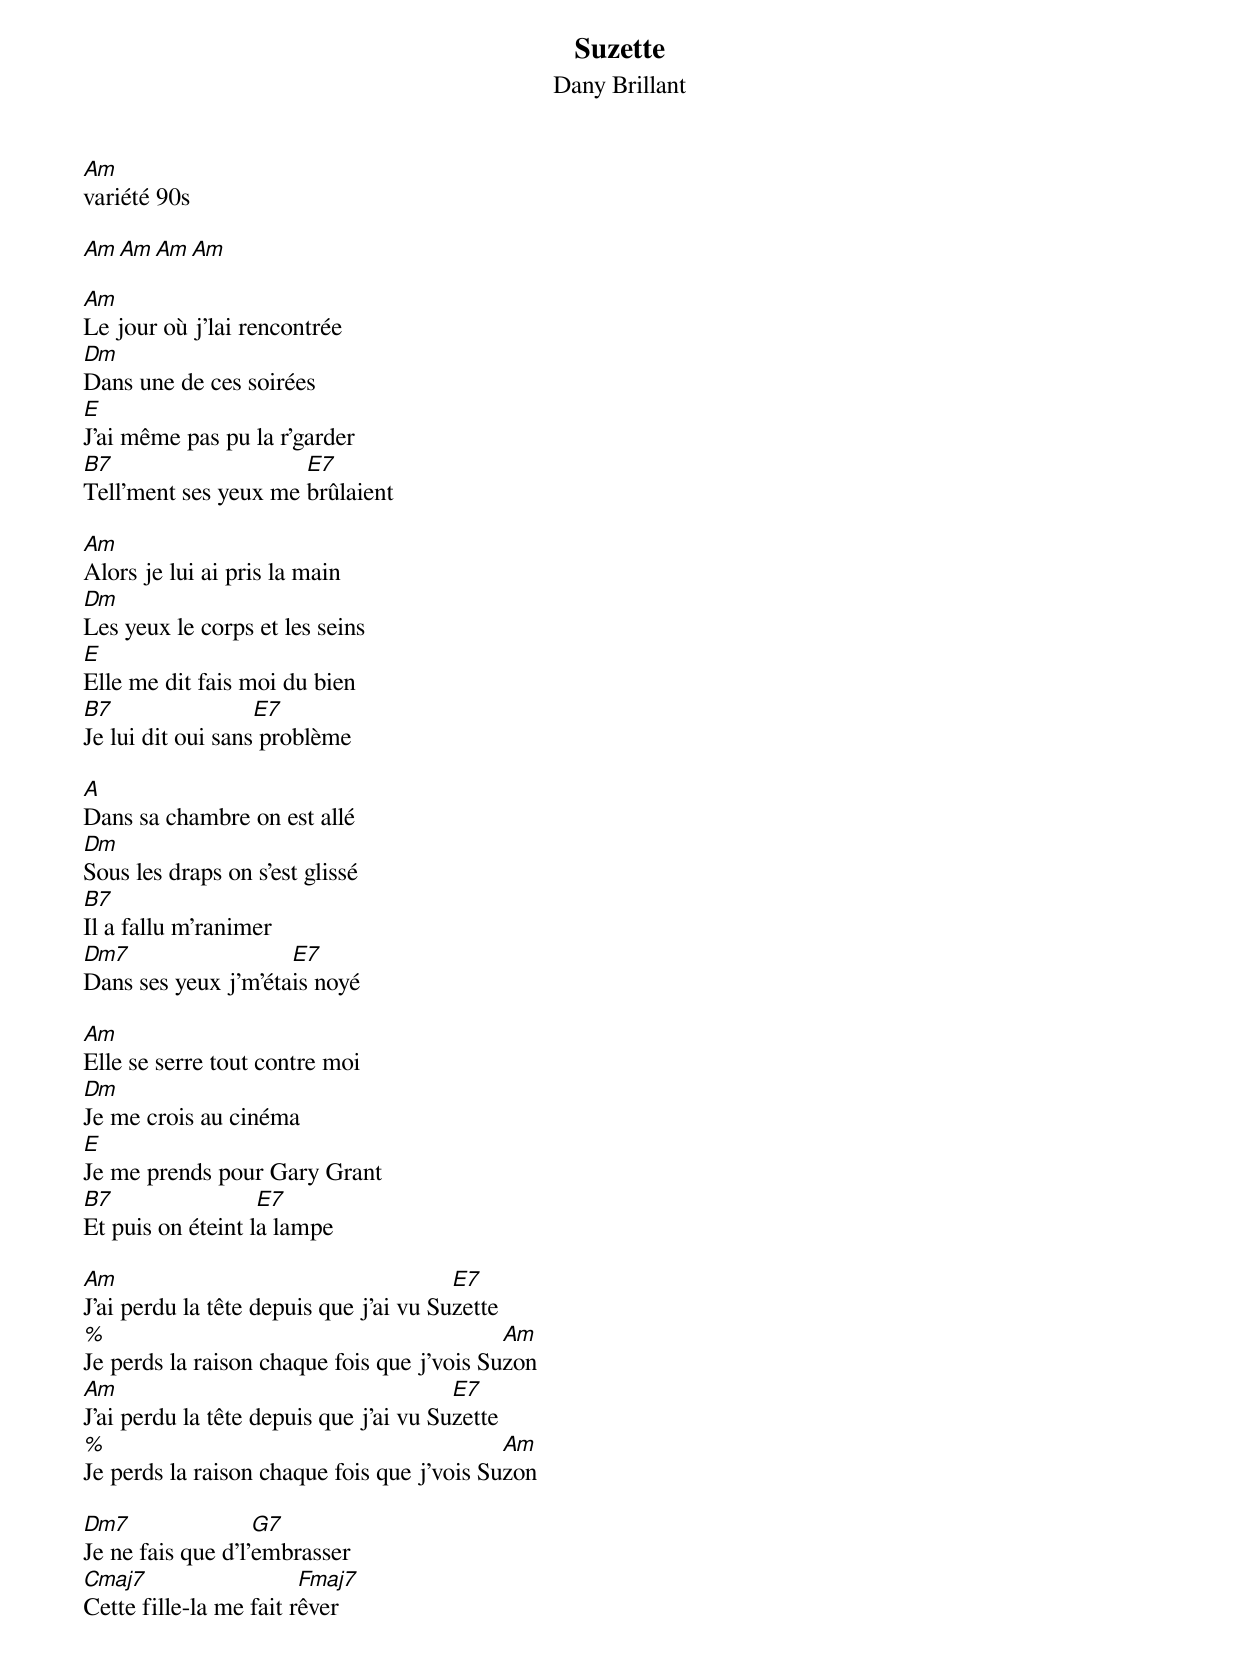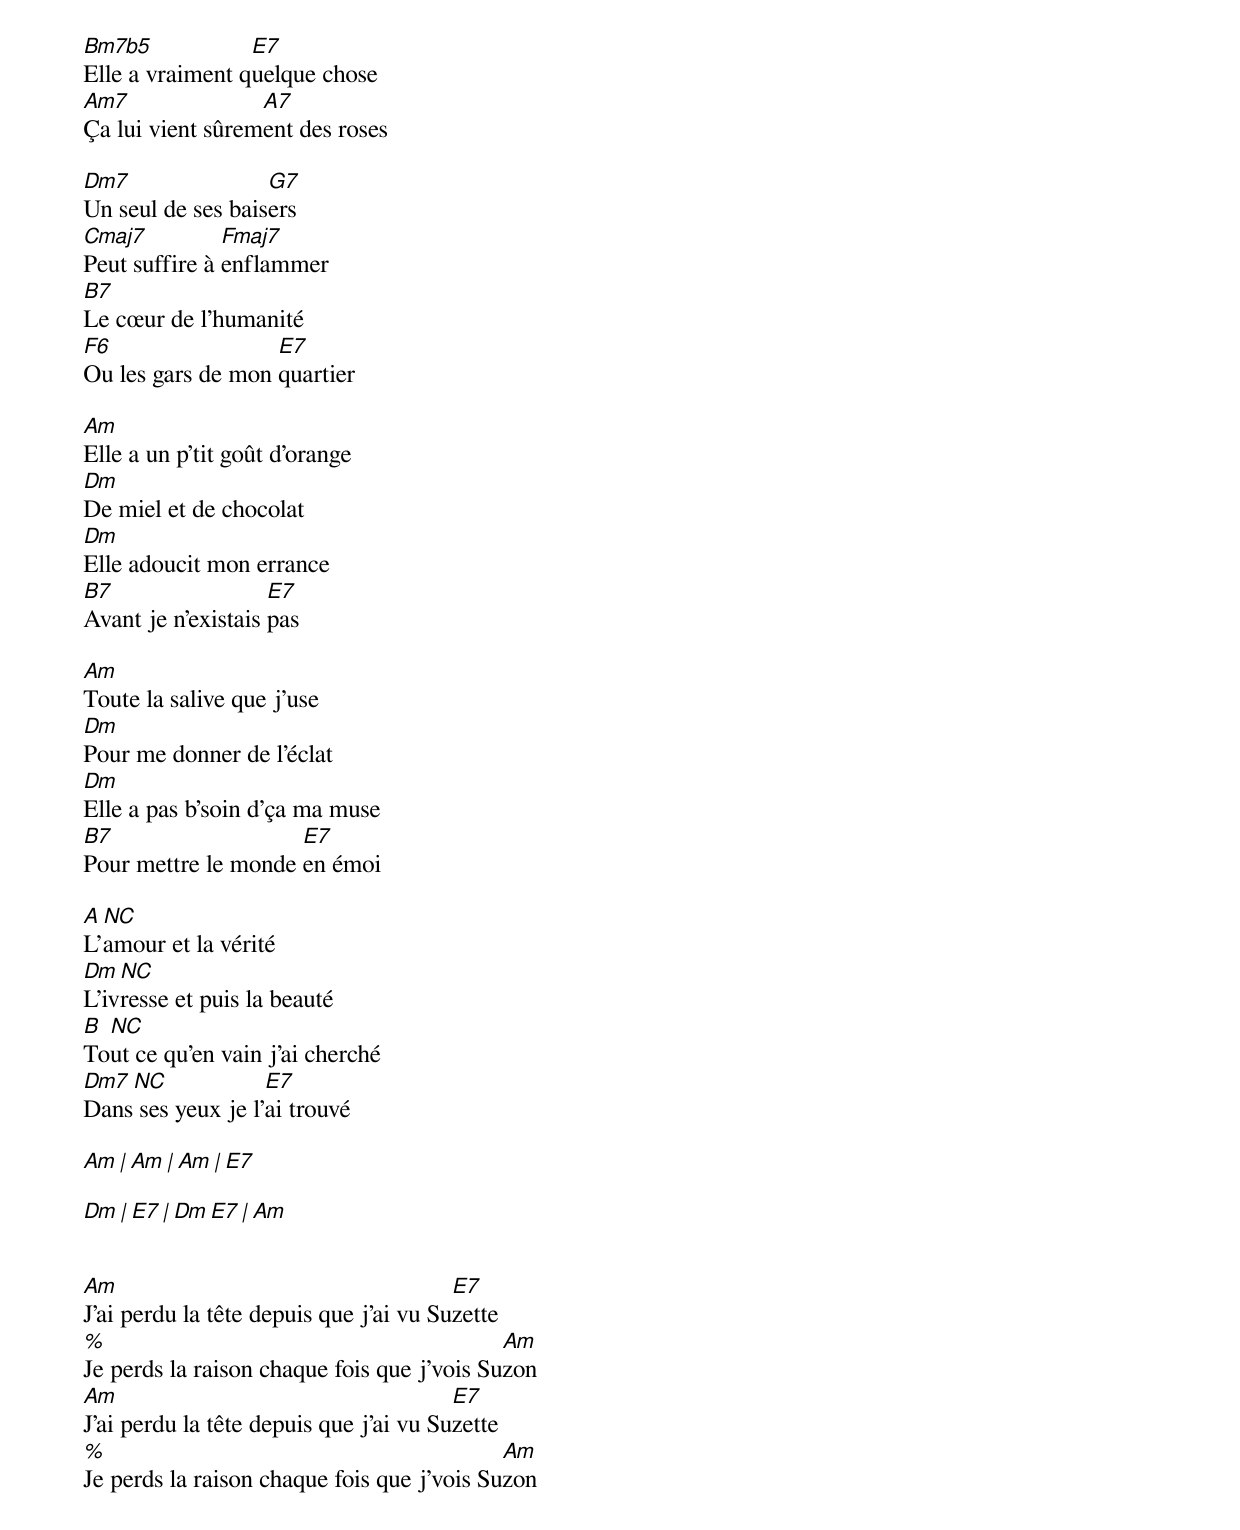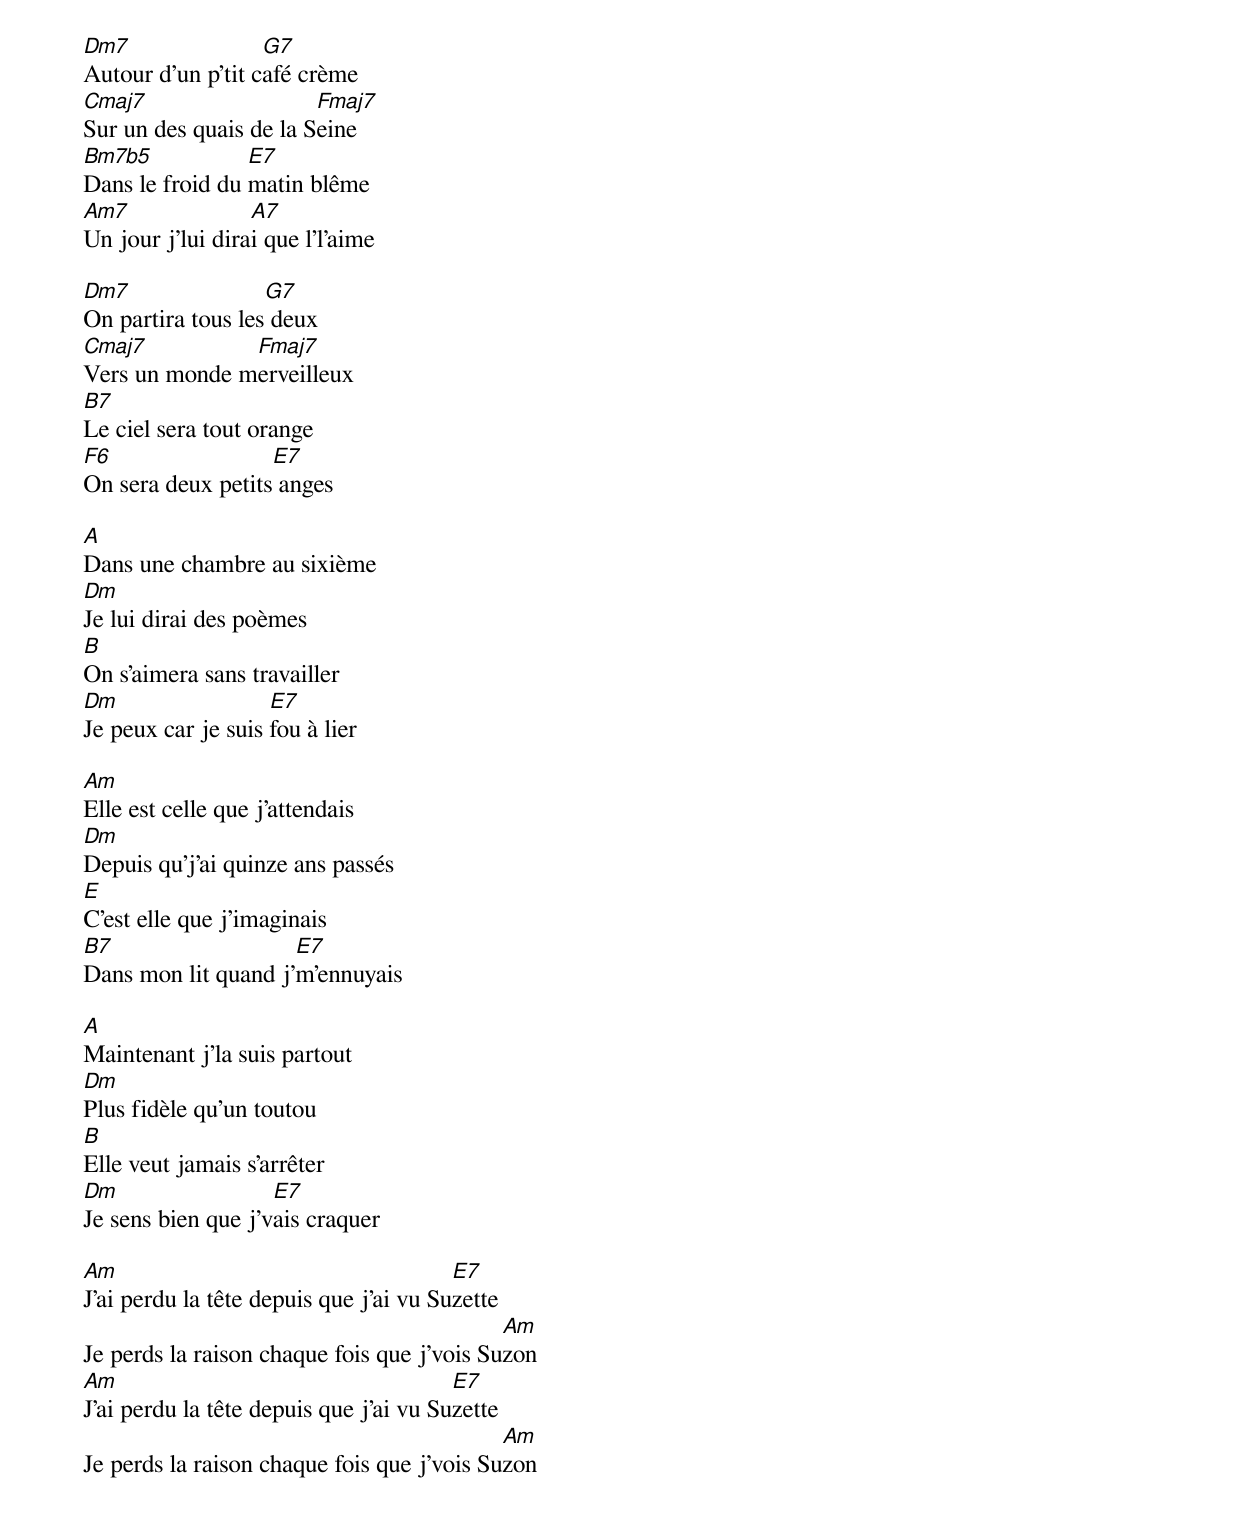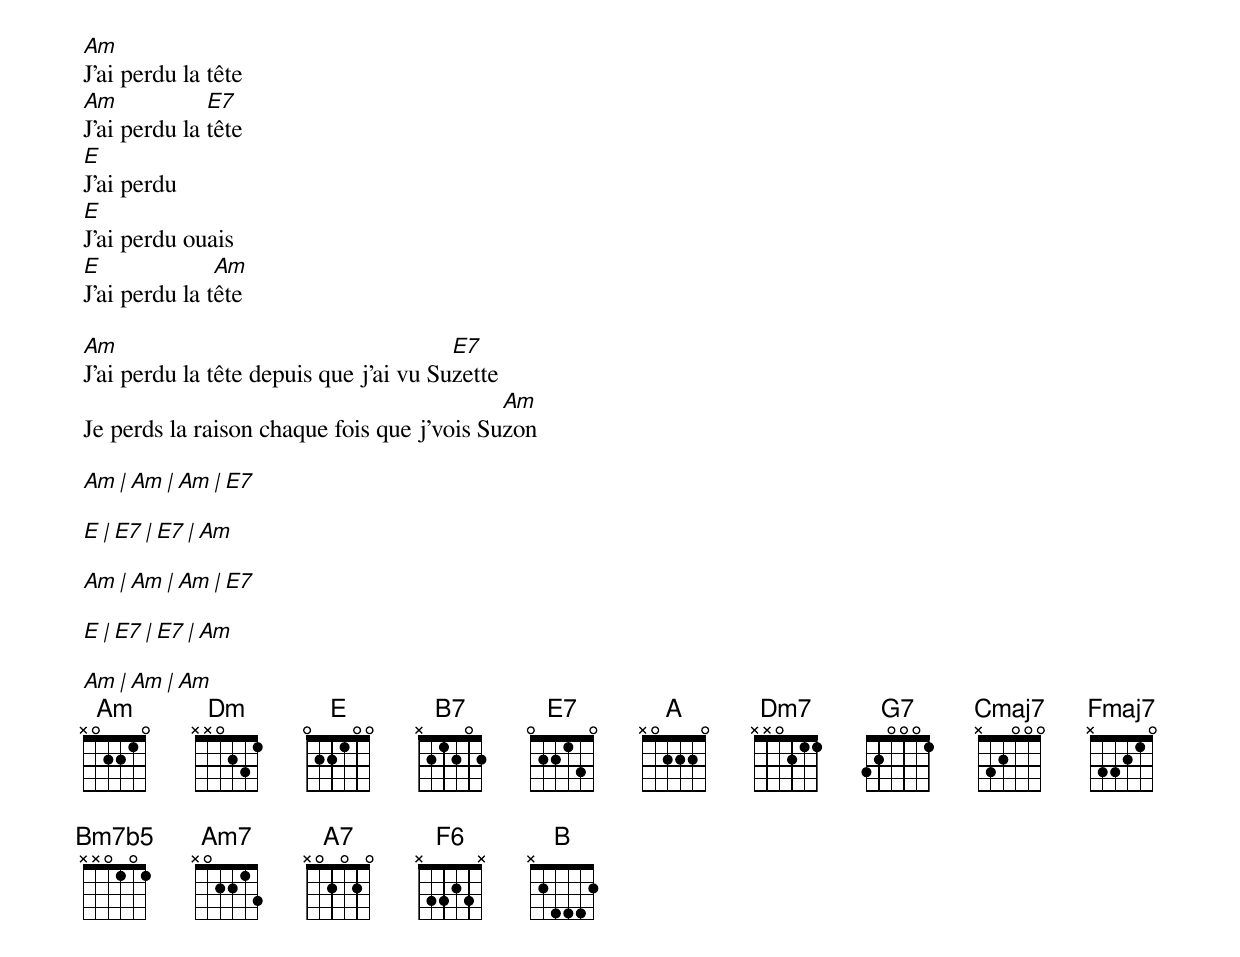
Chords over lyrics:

Suzette
Dany Brillant
Am
variété 90s

Am    Am    Am    Am

Am
Le jour où j'lai rencontrée
Dm
Dans une de ces soirées
E
J'ai même pas pu la r'garder
B7                    E7
Tell'ment ses yeux me brûlaient

Am
Alors je lui ai pris la main
Dm
Les yeux le corps et les seins
E
Elle me dit fais moi du bien
B7                 E7
Je lui dit oui sans problème

A
Dans sa chambre on est allé
Dm
Sous les draps on s'est glissé
B7
Il a fallu m'ranimer
Dm7                  E7
Dans ses yeux j'm'étais noyé

Am
Elle se serre tout contre moi
Dm
Je me crois au cinéma
E
Je me prends pour Gary Grant
B7                 E7
Et puis on éteint la lampe

Am                                      E7
J'ai perdu la tête depuis que j'ai vu Suzette
%                                           Am
Je perds la raison chaque fois que j'vois Suzon
Am                                      E7
J'ai perdu la tête depuis que j'ai vu Suzette
%                                           Am
Je perds la raison chaque fois que j'vois Suzon

Dm7                G7
Je ne fais que d'l'embrasser
Cmaj7                   Fmaj7
Cette fille-la me fait rêver
Bm7b5            E7
Elle a vraiment quelque chose
Am7               A7
Ça lui vient sûrement des roses

Dm7                G7
Un seul de ses baisers
Cmaj7          Fmaj7
Peut suffire à enflammer
B7
Le cœur de l'humanité
F6                 E7
Ou les gars de mon quartier

Am
Elle a un p'tit goût d'orange
Dm
De miel et de chocolat
Dm
Elle adoucit mon errance
B7                  E7
Avant je n'existais pas

Am
Toute la salive que j'use
Dm
Pour me donner de l'éclat
Dm
Elle a pas b'soin d'ça ma muse
B7                   E7
Pour mettre le monde en émoi

A NC
L'amour et la vérité
Dm  NC
L'ivresse et puis la beauté
B NC
Tout ce qu'en vain j'ai cherché
Dm7 NC             E7
Dans ses yeux je l'ai trouvé

Am   | Am    | Am    |  E7

Dm   | E7    | Dm E7 | Am


Am                                      E7
J'ai perdu la tête depuis que j'ai vu Suzette
%                                           Am
Je perds la raison chaque fois que j'vois Suzon
Am                                      E7
J'ai perdu la tête depuis que j'ai vu Suzette
%                                           Am
Je perds la raison chaque fois que j'vois Suzon

Dm7                G7
Autour d'un p'tit café crème
Cmaj7                   Fmaj7
Sur un des quais de la Seine
Bm7b5            E7
Dans le froid du matin blême
Am7               A7
Un jour j'lui dirai que l'l'aime

Dm7                G7
On partira tous les deux
Cmaj7          Fmaj7
Vers un monde merveilleux
B7
Le ciel sera tout orange
F6                 E7
On sera deux petits anges

A
Dans une chambre au sixième
Dm
Je lui dirai des poèmes
B
On s'aimera sans travailler
Dm                  E7
Je peux car je suis fou à lier

Am
Elle est celle que j'attendais
Dm
Depuis qu'j'ai quinze ans passés
E
C'est elle que j'imaginais
B7                   E7
Dans mon lit quand j'm'ennuyais

A
Maintenant j'la suis partout
Dm
Plus fidèle qu'un toutou
B
Elle veut jamais s'arrêter
Dm                  E7
Je sens bien que j'vais craquer

Am                                      E7
J'ai perdu la tête depuis que j'ai vu Suzette
                                            Am
Je perds la raison chaque fois que j'vois Suzon
Am                                      E7
J'ai perdu la tête depuis que j'ai vu Suzette
                                            Am
Je perds la raison chaque fois que j'vois Suzon

Am
J'ai perdu la tête
Am            E7
J'ai perdu la tête
E
J'ai perdu
E
J'ai perdu ouais
E              Am
J'ai perdu la tête

Am                                      E7
J'ai perdu la tête depuis que j'ai vu Suzette
                                            Am
Je perds la raison chaque fois que j'vois Suzon

Am   | Am    | Am    | E7

E    | E7    | E7    | Am

Am   | Am    | Am    | E7

E    | E7    | E7    | Am

Am   | Am    | Am
